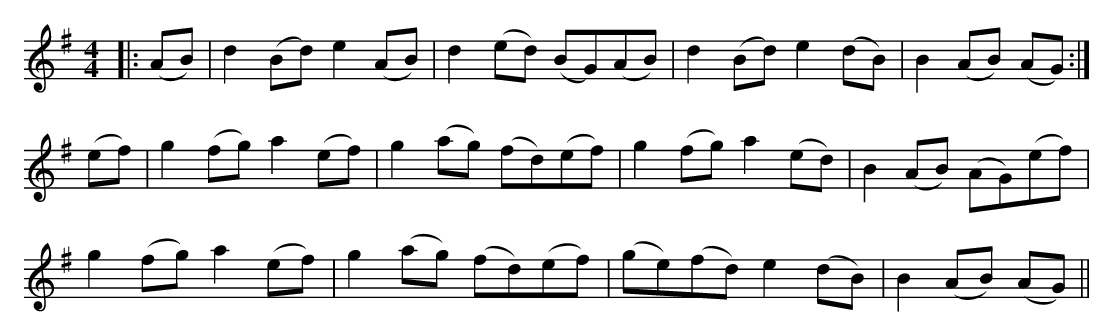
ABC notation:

X:1
M:4/4
K:Ador
|:(AB)|d2(Bd) e2(AB)|d2(ed) (BG)(AB)|d2(Bd) e2(dB)|B2(AB) (AG):|
(ef)|g2(fg) a2(ef)|g2(ag) (fd)(ef)|g2(fg) a2(ed)|B2(AB) (AG)(ef)|
g2(fg) a2(ef)|g2(ag) (fd)(ef)|(ge)(fd) e2(dB)|B2(AB) (AG)||
